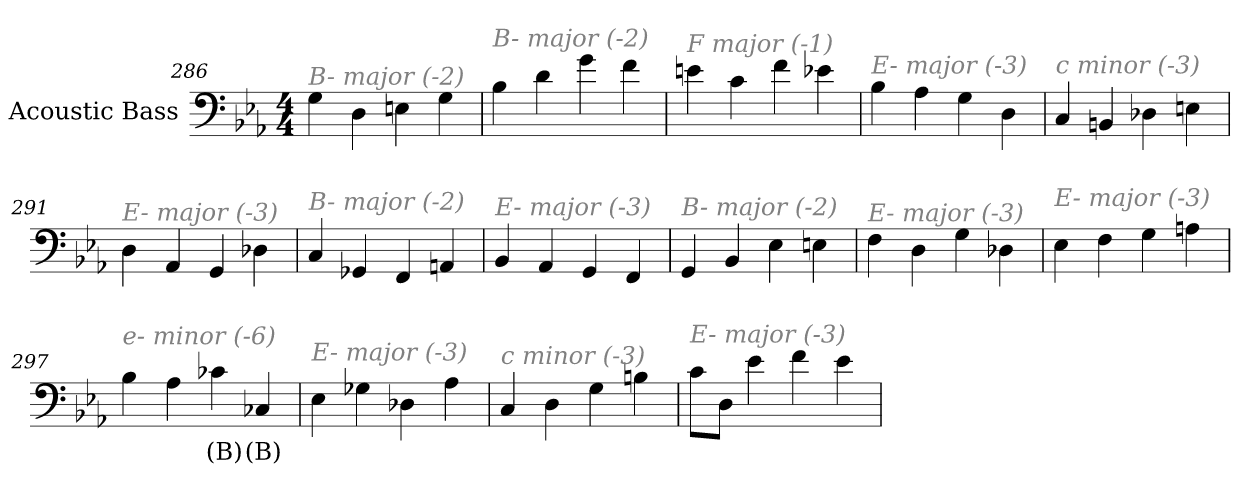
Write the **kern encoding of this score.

**kern	**text
*part1	*part1
*staff1	*staff1
*I"Acoustic Bass	*
*clefF4	*
*ITrd7c12	*
*k[b-e-a-]	*
*E-:	*
*M4/4	*
=286	=286
!LO:TX:i:color=#808080:t=B- major (-2)	!
4GG	.
4DD	.
4EEn	.
4GG	.
=287	=287
!LO:TX:i:color=#808080:t=B- major (-2)	!
4BB-	.
4D	.
4G	.
4F	.
=288	=288
!LO:TX:i:color=#808080:t=F major (-1)	!
4En	.
4C	.
4F	.
4E-X	.
=289	=289
!LO:TX:i:color=#808080:t=E- major (-3)	!
4BB-	.
4AA-	.
4GG	.
4DD	.
=290	=290
!LO:TX:i:color=#808080:t=c minor (-3)	!
4CC	.
4BBBn	.
4DD-X	.
4EEn	.
=291	=291
!LO:TX:i:color=#808080:t=E- major (-3)	!
4DD	.
4AAA-	.
4GGG	.
4DD-X	.
=292	=292
!LO:TX:i:color=#808080:t=B- major (-2)	!
4CC	.
4GGG-X	.
4FFF	.
4AAAn	.
=293	=293
!LO:TX:i:color=#808080:t=E- major (-3)	!
4BBB-	.
4AAA-	.
4GGG	.
4FFF	.
=294	=294
!LO:TX:i:color=#808080:t=B- major (-2)	!
4GGG	.
4BBB-	.
4EE-	.
4EEn	.
=295	=295
!LO:TX:i:color=#808080:t=E- major (-3)	!
4FF	.
4DD	.
4GG	.
4DD-X	.
=296	=296
!LO:TX:i:color=#808080:t=E- major (-3)	!
4EE-	.
4FF	.
4GG	.
4AAn	.
=297	=297
!LO:TX:i:color=#808080:t=e- minor (-6)	!
4BB-	.
4AA-	.
4C-Xi	(B)
4CC-Xi	(B)
=298	=298
!LO:TX:i:color=#808080:t=E- major (-3)	!
4EE-	.
4GG-X	.
4DD-X	.
4AA-	.
=299	=299
!LO:TX:i:color=#808080:t=c minor (-3)	!
4CC	.
4DD	.
4GG	.
4BBn	.
=300	=300
!LO:TX:i:color=#808080:t=E- major (-3)	!
8CL	.
8DDJ	.
4E-	.
4F	.
4E-	.
=	=
*-	*-
